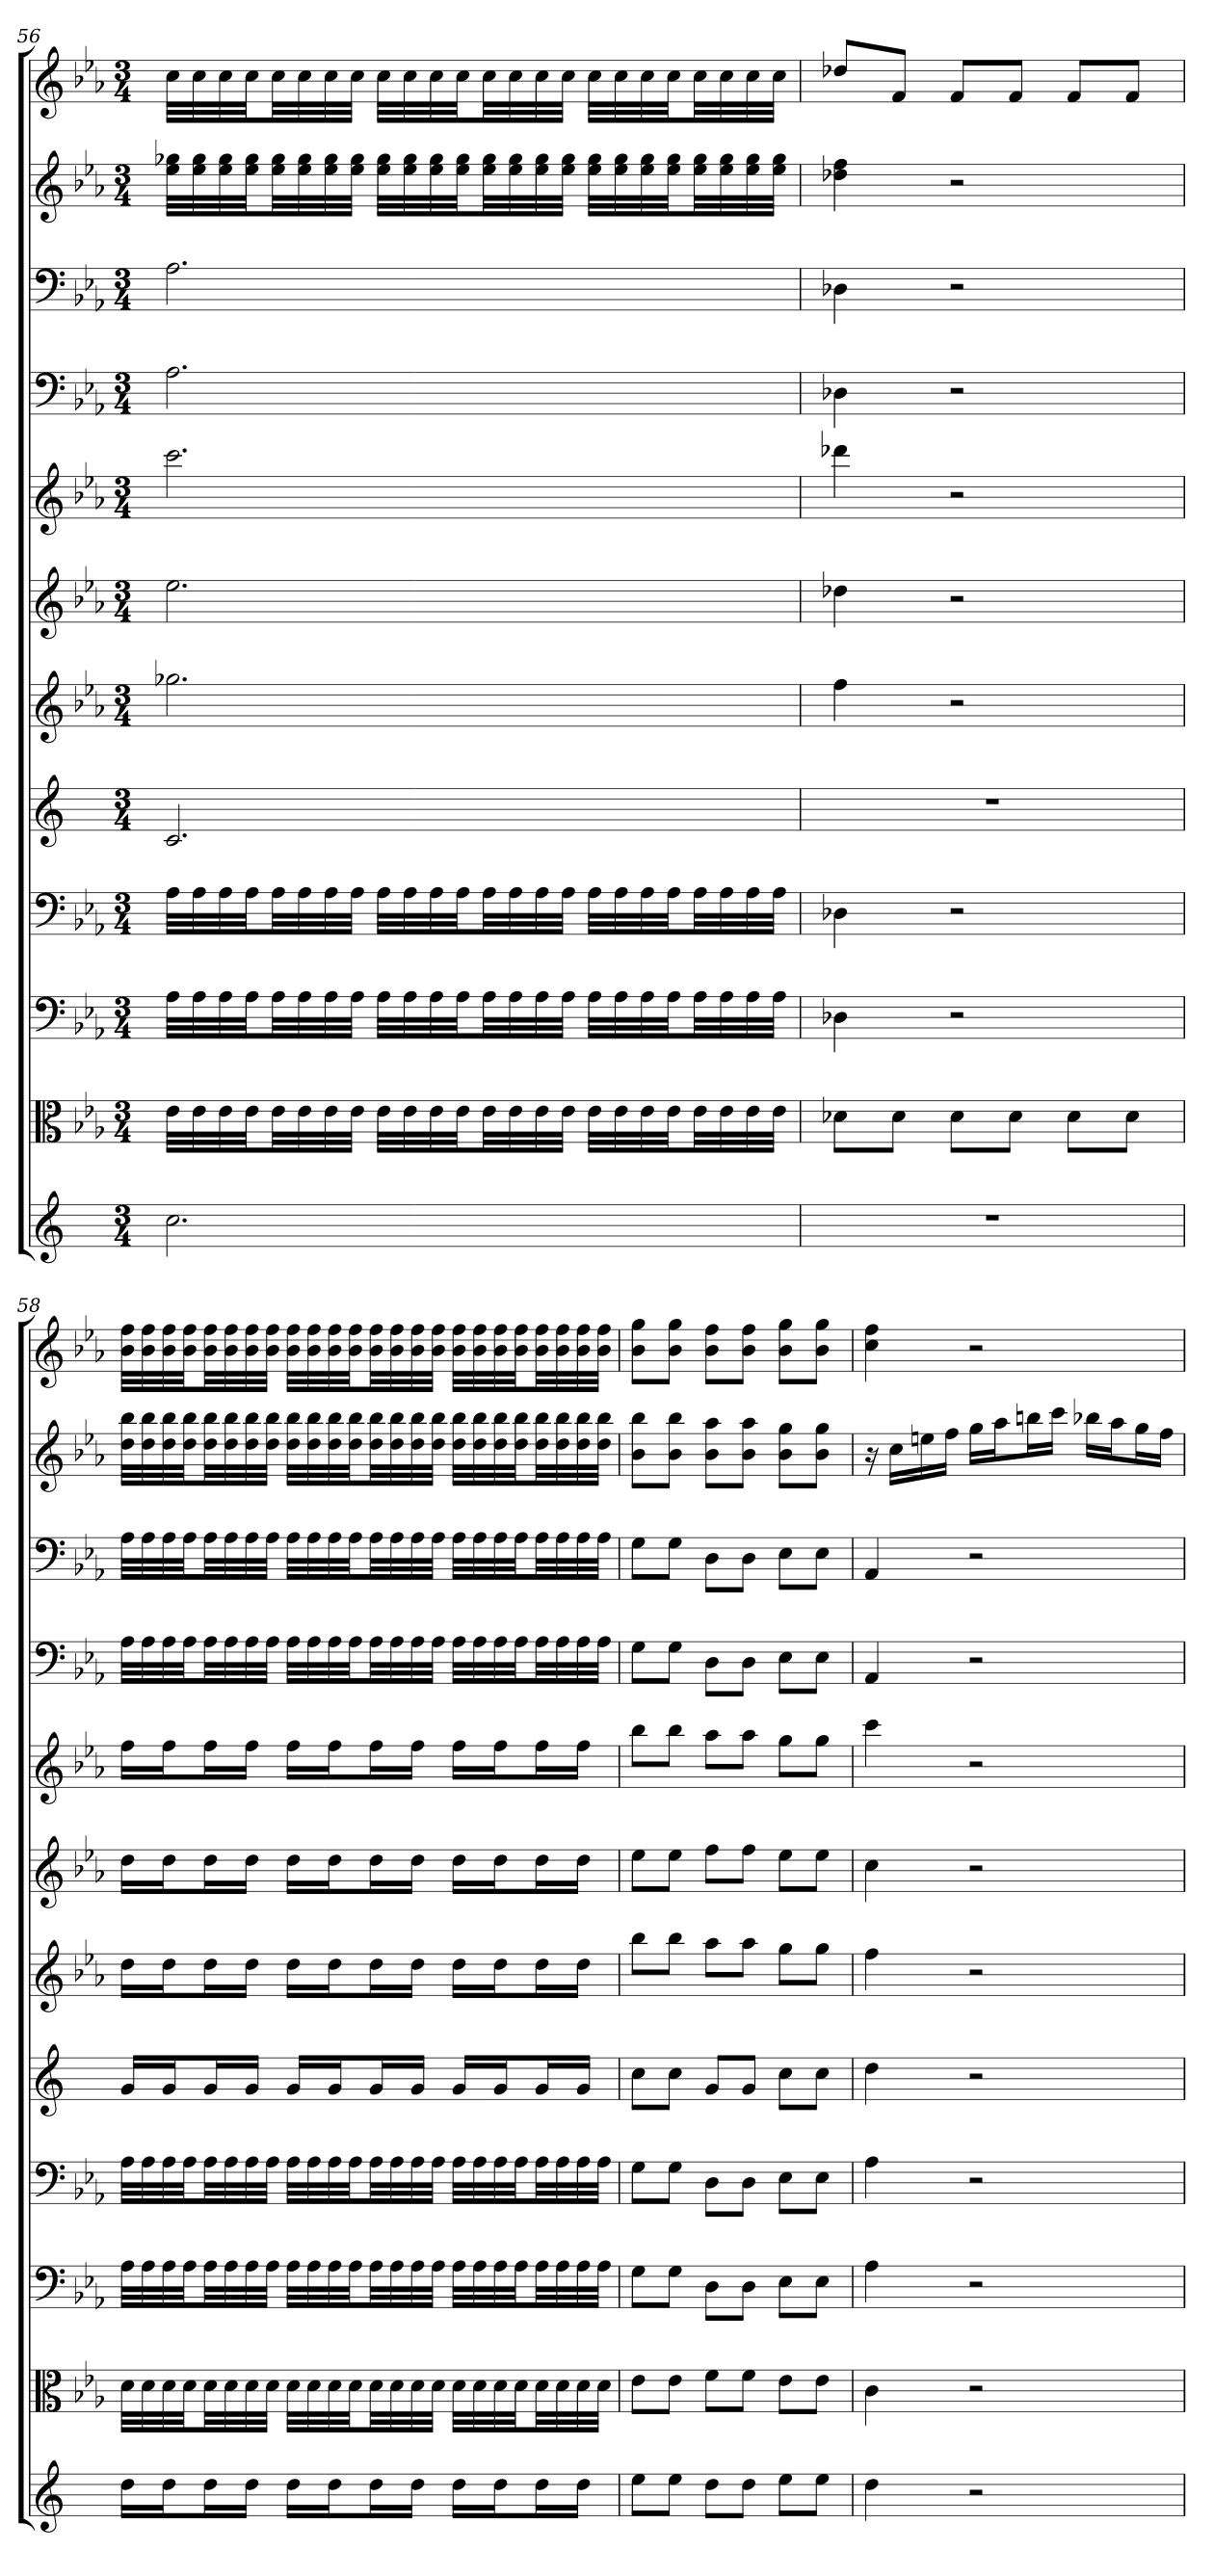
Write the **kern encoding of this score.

**kern	**kern	**kern	**kern	**kern	**kern	**kern	**kern	**kern	**kern	**kern	**kern
*part12	*part11	*part10	*part9	*part8	*part7	*part6	*part5	*part4	*part3	*part2	*part1
*staff12	*staff11	*staff10	*staff9	*staff8	*staff7	*staff6	*staff5	*staff4	*staff3	*staff2	*staff1
*	*clefC3	*clefF4	*clefF4	*	*	*	*	*clefF4	*clefF4	*	*
*k[]	*k[b-e-a-]	*k[b-e-a-]	*k[b-e-a-]	*k[]	*k[b-e-a-]	*k[b-e-a-]	*k[b-e-a-]	*k[b-e-a-]	*k[b-e-a-]	*k[b-e-a-]	*k[b-e-a-]
*M3/4	*M3/4	*M3/4	*M3/4	*M3/4	*M3/4	*M3/4	*M3/4	*M3/4	*M3/4	*M3/4	*M3/4
=56	=56	=56	=56	=56	=56	=56	=56	=56	=56	=56	=56
2.cc	32e-\LLL	32A-\LLL	32A-\LLL	2.c	2.gg-X	2.ee-	2.ccc	2.A-	2.A-	32ee- 32gg-XLLL	32ccLLL
.	32e-\	32A-\	32A-\	.	.	.	.	.	.	32ee- 32gg-	32cc
.	32e-\	32A-\	32A-\	.	.	.	.	.	.	32ee- 32gg-	32cc
.	32e-\JJ	32A-\JJ	32A-\JJ	.	.	.	.	.	.	32ee- 32gg-JJ	32ccJJ
.	32e-\LL	32A-\LL	32A-\LL	.	.	.	.	.	.	32ee- 32gg-LL	32ccLL
.	32e-\	32A-\	32A-\	.	.	.	.	.	.	32ee- 32gg-	32cc
.	32e-\	32A-\	32A-\	.	.	.	.	.	.	32ee- 32gg-	32cc
.	32e-\JJJ	32A-\JJJ	32A-\JJJ	.	.	.	.	.	.	32ee- 32gg-JJJ	32ccJJJ
.	32e-\LLL	32A-\LLL	32A-\LLL	.	.	.	.	.	.	32ee- 32gg-LLL	32ccLLL
.	32e-\	32A-\	32A-\	.	.	.	.	.	.	32ee- 32gg-	32cc
.	32e-\	32A-\	32A-\	.	.	.	.	.	.	32ee- 32gg-	32cc
.	32e-\JJ	32A-\JJ	32A-\JJ	.	.	.	.	.	.	32ee- 32gg-JJ	32ccJJ
.	32e-\LL	32A-\LL	32A-\LL	.	.	.	.	.	.	32ee- 32gg-LL	32ccLL
.	32e-\	32A-\	32A-\	.	.	.	.	.	.	32ee- 32gg-	32cc
.	32e-\	32A-\	32A-\	.	.	.	.	.	.	32ee- 32gg-	32cc
.	32e-\JJJ	32A-\JJJ	32A-\JJJ	.	.	.	.	.	.	32ee- 32gg-JJJ	32ccJJJ
.	32e-\LLL	32A-\LLL	32A-\LLL	.	.	.	.	.	.	32ee- 32gg-LLL	32ccLLL
.	32e-\	32A-\	32A-\	.	.	.	.	.	.	32ee- 32gg-	32cc
.	32e-\	32A-\	32A-\	.	.	.	.	.	.	32ee- 32gg-	32cc
.	32e-\JJ	32A-\JJ	32A-\JJ	.	.	.	.	.	.	32ee- 32gg-JJ	32ccJJ
.	32e-\LL	32A-\LL	32A-\LL	.	.	.	.	.	.	32ee- 32gg-LL	32ccLL
.	32e-\	32A-\	32A-\	.	.	.	.	.	.	32ee- 32gg-	32cc
.	32e-\	32A-\	32A-\	.	.	.	.	.	.	32ee- 32gg-	32cc
.	32e-\JJJ	32A-\JJJ	32A-\JJJ	.	.	.	.	.	.	32ee- 32gg-JJJ	32ccJJJ
=57	=57	=57	=57	=57	=57	=57	=57	=57	=57	=57	=57
2.r	8d-X\L	4D-X	4D-X	2.r	4ff	4dd-X	4ddd-X	4D-X	4D-X	4dd-X 4ff	8dd-XL
.	8d-\J	.	.	.	.	.	.	.	.	.	8fJ
.	8d-\L	2r	2r	.	2r	2r	2r	2r	2r	2r	8fL
.	8d-\J	.	.	.	.	.	.	.	.	.	8fJ
.	8d-\L	.	.	.	.	.	.	.	.	.	8fL
.	8d-\J	.	.	.	.	.	.	.	.	.	8fJ
=58	=58	=58	=58	=58	=58	=58	=58	=58	=58	=58	=58
16ddLL	32d\LLL	32A-\LLL	32A-\LLL	16gLL	16ddLL	16ddLL	16ffLL	32A-\LLL	32A-\LLL	32dd 32bb-LLL	32b- 32ffLLL
.	32d\	32A-\	32A-\	.	.	.	.	32A-\	32A-\	32dd 32bb-	32b- 32ff
16ddJ	32d\	32A-\	32A-\	16gJ	16ddJ	16ddJ	16ffJ	32A-\	32A-\	32dd 32bb-	32b- 32ff
.	32d\JJ	32A-\JJ	32A-\JJ	.	.	.	.	32A-\JJ	32A-\JJ	32dd 32bb-JJ	32b- 32ffJJ
16ddL	32d\LL	32A-\LL	32A-\LL	16gL	16ddL	16ddL	16ffL	32A-\LL	32A-\LL	32dd 32bb-LL	32b- 32ffLL
.	32d\	32A-\	32A-\	.	.	.	.	32A-\	32A-\	32dd 32bb-	32b- 32ff
16ddJJ	32d\	32A-\	32A-\	16gJJ	16ddJJ	16ddJJ	16ffJJ	32A-\	32A-\	32dd 32bb-	32b- 32ff
.	32d\JJJ	32A-\JJJ	32A-\JJJ	.	.	.	.	32A-\JJJ	32A-\JJJ	32dd 32bb-JJJ	32b- 32ffJJJ
16ddLL	32d\LLL	32A-\LLL	32A-\LLL	16gLL	16ddLL	16ddLL	16ffLL	32A-\LLL	32A-\LLL	32dd 32bb-LLL	32b- 32ffLLL
.	32d\	32A-\	32A-\	.	.	.	.	32A-\	32A-\	32dd 32bb-	32b- 32ff
16ddJ	32d\	32A-\	32A-\	16gJ	16ddJ	16ddJ	16ffJ	32A-\	32A-\	32dd 32bb-	32b- 32ff
.	32d\JJ	32A-\JJ	32A-\JJ	.	.	.	.	32A-\JJ	32A-\JJ	32dd 32bb-JJ	32b- 32ffJJ
16ddL	32d\LL	32A-\LL	32A-\LL	16gL	16ddL	16ddL	16ffL	32A-\LL	32A-\LL	32dd 32bb-LL	32b- 32ffLL
.	32d\	32A-\	32A-\	.	.	.	.	32A-\	32A-\	32dd 32bb-	32b- 32ff
16ddJJ	32d\	32A-\	32A-\	16gJJ	16ddJJ	16ddJJ	16ffJJ	32A-\	32A-\	32dd 32bb-	32b- 32ff
.	32d\JJJ	32A-\JJJ	32A-\JJJ	.	.	.	.	32A-\JJJ	32A-\JJJ	32dd 32bb-JJJ	32b- 32ffJJJ
16ddLL	32d\LLL	32A-\LLL	32A-\LLL	16gLL	16ddLL	16ddLL	16ffLL	32A-\LLL	32A-\LLL	32dd 32bb-LLL	32b- 32ffLLL
.	32d\	32A-\	32A-\	.	.	.	.	32A-\	32A-\	32dd 32bb-	32b- 32ff
16ddJ	32d\	32A-\	32A-\	16gJ	16ddJ	16ddJ	16ffJ	32A-\	32A-\	32dd 32bb-	32b- 32ff
.	32d\JJ	32A-\JJ	32A-\JJ	.	.	.	.	32A-\JJ	32A-\JJ	32dd 32bb-JJ	32b- 32ffJJ
16ddL	32d\LL	32A-\LL	32A-\LL	16gL	16ddL	16ddL	16ffL	32A-\LL	32A-\LL	32dd 32bb-LL	32b- 32ffLL
.	32d\	32A-\	32A-\	.	.	.	.	32A-\	32A-\	32dd 32bb-	32b- 32ff
16ddJJ	32d\	32A-\	32A-\	16gJJ	16ddJJ	16ddJJ	16ffJJ	32A-\	32A-\	32dd 32bb-	32b- 32ff
.	32d\JJJ	32A-\JJJ	32A-\JJJ	.	.	.	.	32A-\JJJ	32A-\JJJ	32dd 32bb-JJJ	32b- 32ffJJJ
=59	=59	=59	=59	=59	=59	=59	=59	=59	=59	=59	=59
8eeL	8e-\L	8G\L	8G\L	8ccL	8bb-L	8ee-L	8bb-L	8G\L	8G\L	8b- 8bb-L	8b- 8ggL
8eeJ	8e-\J	8G\J	8G\J	8ccJ	8bb-J	8ee-J	8bb-J	8G\J	8G\J	8b- 8bb-J	8b- 8ggJ
8ddL	8f\L	8D\L	8D\L	8gL	8aa-L	8ffL	8aa-L	8D\L	8D\L	8b- 8aa-L	8b- 8ffL
8ddJ	8f\J	8D\J	8D\J	8gJ	8aa-J	8ffJ	8aa-J	8D\J	8D\J	8b- 8aa-J	8b- 8ffJ
8eeL	8e-\L	8E-\L	8E-\L	8ccL	8ggL	8ee-L	8ggL	8E-\L	8E-\L	8b- 8ggL	8b- 8ggL
8eeJ	8e-\J	8E-\J	8E-\J	8ccJ	8ggJ	8ee-J	8ggJ	8E-\J	8E-\J	8b- 8ggJ	8b- 8ggJ
=60	=60	=60	=60	=60	=60	=60	=60	=60	=60	=60	=60
4dd	4c	4A-	4A-	4dd	4ff	4cc	4ccc	4AA-	4AA-	16r	4cc 4ff
.	.	.	.	.	.	.	.	.	.	16ccLL	.
.	.	.	.	.	.	.	.	.	.	16een	.
.	.	.	.	.	.	.	.	.	.	16ffJJ	.
2r	2r	2r	2r	2r	2r	2r	2r	2r	2r	16ggLL	2r
.	.	.	.	.	.	.	.	.	.	16aa-J	.
.	.	.	.	.	.	.	.	.	.	16bbnL	.
.	.	.	.	.	.	.	.	.	.	16cccJJ	.
.	.	.	.	.	.	.	.	.	.	16bb-XLL	.
.	.	.	.	.	.	.	.	.	.	16aa-J	.
.	.	.	.	.	.	.	.	.	.	16ggL	.
.	.	.	.	.	.	.	.	.	.	16ffJJ	.
=	=	=	=	=	=	=	=	=	=	=	=
*-	*-	*-	*-	*-	*-	*-	*-	*-	*-	*-	*-
